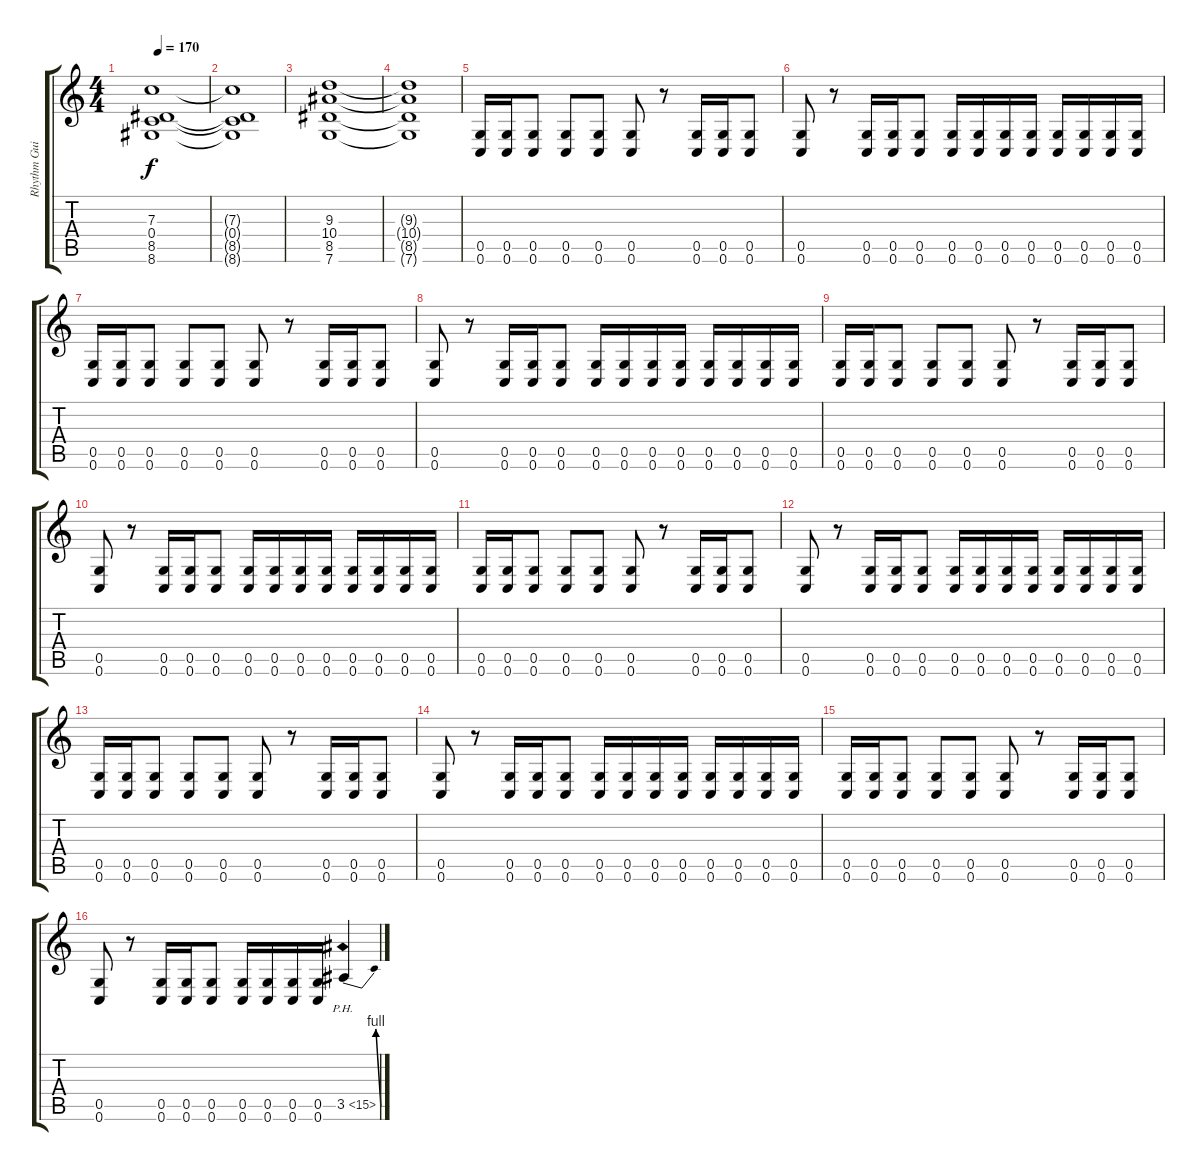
\track ("Rhythm Guitar (Right)" "Rhythm Gui") {instrument distortionguitar}
\staff {score tabs}
\tuning (D4 A3 F3 C3 G2 C2) {hide}
\ts (4 4)
\tempo 170
\clef g2
\ks c
(7.3 0.4 8.5 8.6).1{dy f} |
(7.3{t} 0.4{t} 8.5{t} 8.6{t}).1 |
(9.3 10.4 8.5 7.6).1 |
(9.3{t} 10.4{t} 8.5{t} 7.6{t}).1 |
(0.5 0.6).16 (0.5 0.6).16 (0.5 0.6).8 (0.5 0.6).8 (0.5 0.6).8 (0.5 0.6).8 r.8 (0.5 0.6).16 (0.5 0.6).16 (0.5 0.6).8 |
(0.5 0.6).8 r.8 (0.5 0.6).16 (0.5 0.6).16 (0.5 0.6).8 (0.5 0.6).16 (0.5 0.6).16 (0.5 0.6).16 (0.5 0.6).16 (0.5 0.6).16 (0.5 0.6).16 (0.5 0.6).16 (0.5 0.6).16 |
(0.5 0.6).16 (0.5 0.6).16 (0.5 0.6).8 (0.5 0.6).8 (0.5 0.6).8 (0.5 0.6).8 r.8 (0.5 0.6).16 (0.5 0.6).16 (0.5 0.6).8 |
(0.5 0.6).8 r.8 (0.5 0.6).16 (0.5 0.6).16 (0.5 0.6).8 (0.5 0.6).16 (0.5 0.6).16 (0.5 0.6).16 (0.5 0.6).16 (0.5 0.6).16 (0.5 0.6).16 (0.5 0.6).16 (0.5 0.6).16 |
(0.5 0.6).16 (0.5 0.6).16 (0.5 0.6).8 (0.5 0.6).8 (0.5 0.6).8 (0.5 0.6).8 r.8 (0.5 0.6).16 (0.5 0.6).16 (0.5 0.6).8 |
(0.5 0.6).8 r.8 (0.5 0.6).16 (0.5 0.6).16 (0.5 0.6).8 (0.5 0.6).16 (0.5 0.6).16 (0.5 0.6).16 (0.5 0.6).16 (0.5 0.6).16 (0.5 0.6).16 (0.5 0.6).16 (0.5 0.6).16 |
(0.5 0.6).16 (0.5 0.6).16 (0.5 0.6).8 (0.5 0.6).8 (0.5 0.6).8 (0.5 0.6).8 r.8 (0.5 0.6).16 (0.5 0.6).16 (0.5 0.6).8 |
(0.5 0.6).8 r.8 (0.5 0.6).16 (0.5 0.6).16 (0.5 0.6).8 (0.5 0.6).16 (0.5 0.6).16 (0.5 0.6).16 (0.5 0.6).16 (0.5 0.6).16 (0.5 0.6).16 (0.5 0.6).16 (0.5 0.6).16 |
(0.5 0.6).16 (0.5 0.6).16 (0.5 0.6).8 (0.5 0.6).8 (0.5 0.6).8 (0.5 0.6).8 r.8 (0.5 0.6).16 (0.5 0.6).16 (0.5 0.6).8 |
(0.5 0.6).8 r.8 (0.5 0.6).16 (0.5 0.6).16 (0.5 0.6).8 (0.5 0.6).16 (0.5 0.6).16 (0.5 0.6).16 (0.5 0.6).16 (0.5 0.6).16 (0.5 0.6).16 (0.5 0.6).16 (0.5 0.6).16 |
(0.5 0.6).16 (0.5 0.6).16 (0.5 0.6).8 (0.5 0.6).8 (0.5 0.6).8 (0.5 0.6).8 r.8 (0.5 0.6).16 (0.5 0.6).16 (0.5 0.6).8 |
(0.5 0.6).8 r.8 (0.5 0.6).16 (0.5 0.6).16 (0.5 0.6).8 (0.5 0.6).16 (0.5 0.6).16 (0.5 0.6).16 (0.5 0.6).16 3.5{be (bend 0 0 60 4) ph 12}.4{instrument guitarharmonics}
